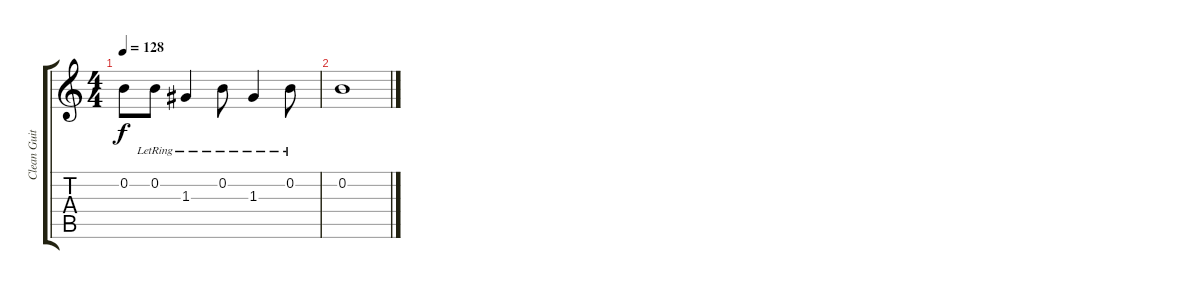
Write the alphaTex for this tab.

\track ("Clean Guitar 2" "Clean Guit") {instrument electricguitarclean}
\staff {score tabs}
\tuning (E4 B3 G3 D3 A2 E2) {hide}
\ts (4 4)
\tempo 128
\clef g2
\ks c
0.2{t}.8{dy f} 0.2{lr}.8 1.3{lr}.4 0.2{lr}.8 1.3{lr}.4 0.2{lr}.8 |
0.2.1
